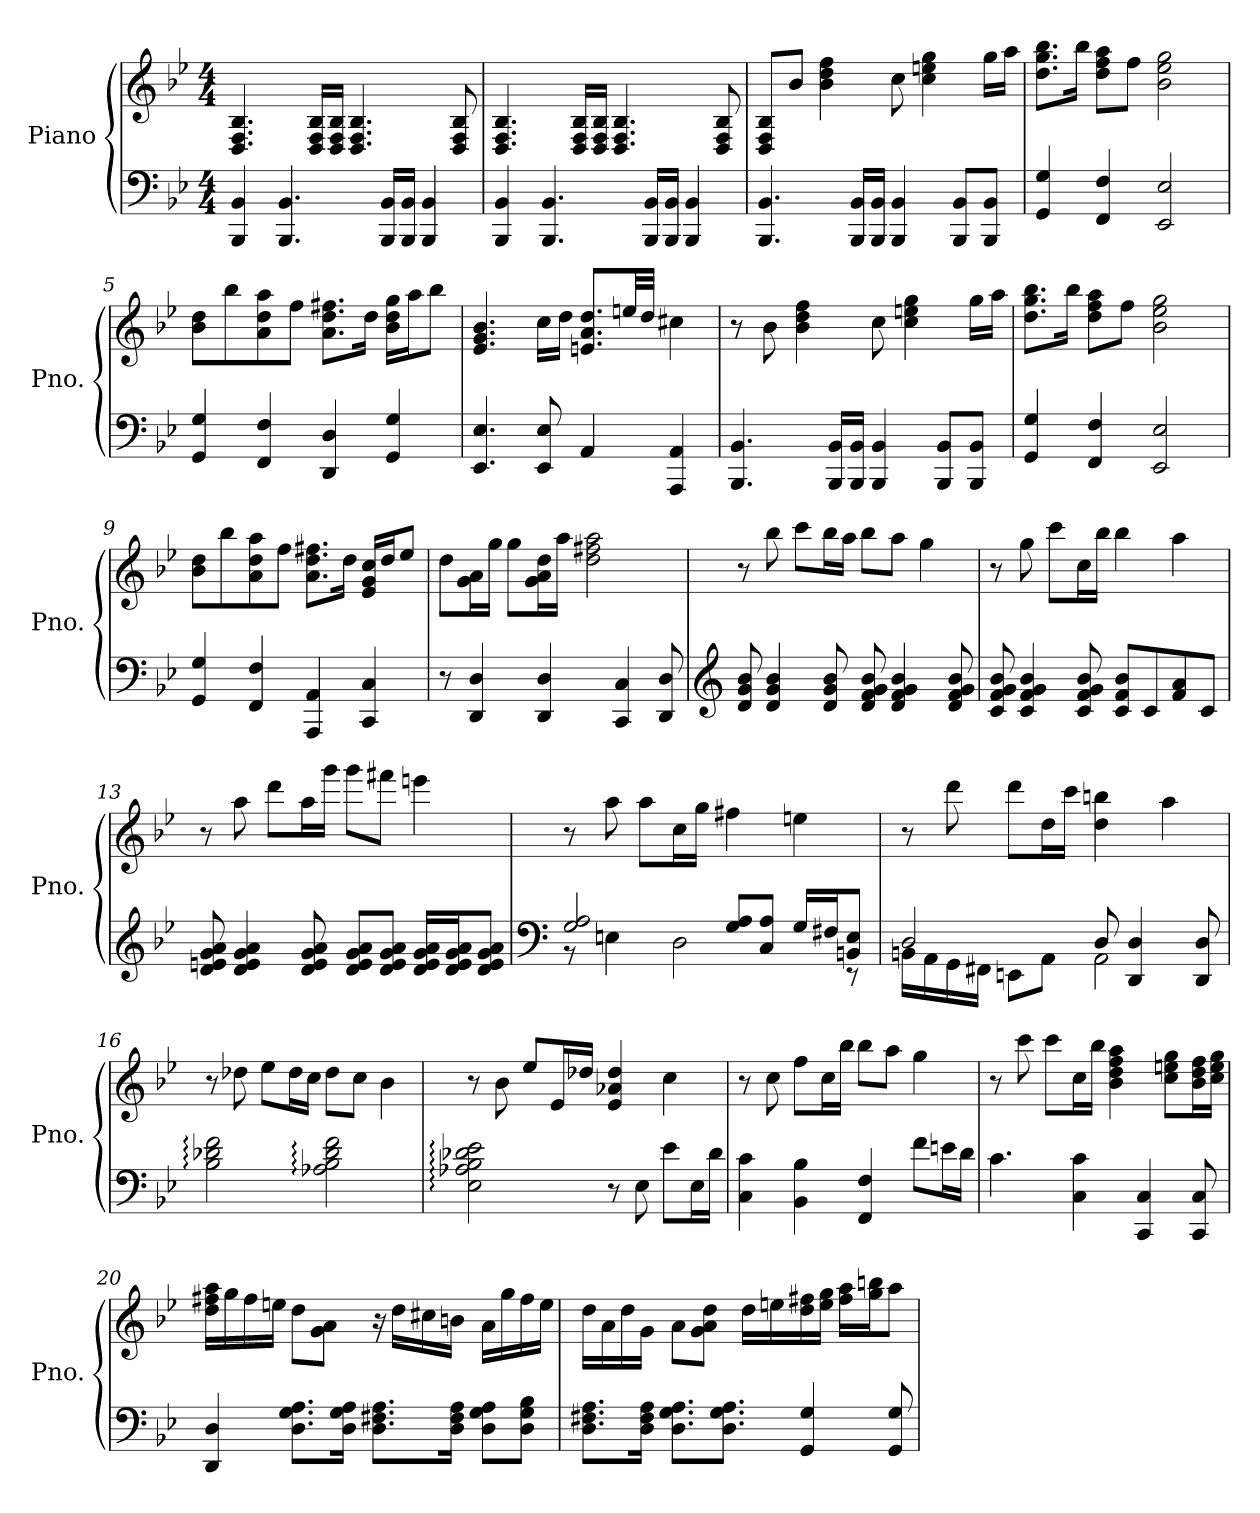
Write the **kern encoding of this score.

**kern	**kern
*part1	*part1
*staff2	*staff1
*I"Piano	*
*I'Pno.	*
*clefF4	*clefG2
*k[b-e-]	*k[b-e-]
*M4/4	*M4/4
*MM90	*MM90
=1	=1
4BBB-/ 4BB-/	4.D/ 4.F/ 4.B-/
4.BBB-/ 4.BB-/	.
.	16D/ 16F/ 16B-/LL
.	16D/ 16F/ 16B-/JJ
.	4.D/ 4.F/ 4.B-/
16BBB-/ 16BB-/LL	.
16BBB-/ 16BB-/JJ	.
4BBB-/ 4BB-/	.
.	8D/ 8F/ 8B-/
=2	=2
4BBB-/ 4BB-/	4.D/ 4.F/ 4.B-/
4.BBB-/ 4.BB-/	.
.	16D/ 16F/ 16B-/LL
.	16D/ 16F/ 16B-/JJ
.	4.D/ 4.F/ 4.B-/
16BBB-/ 16BB-/LL	.
16BBB-/ 16BB-/JJ	.
4BBB-/ 4BB-/	.
.	8D/ 8F/ 8B-/
=3	=3
4.BBB-/ 4.BB-/	8D/ 8F/ 8B-/L
.	8b-/J
.	4b-\ 4dd\ 4ff\
16BBB-/ 16BB-/LL	.
16BBB-/ 16BB-/JJ	.
4BBB-/ 4BB-/	8cc\
.	4cc\ 4een\ 4gg\
8BBB-/ 8BB-/L	.
8BBB-/ 8BB-/J	16gg\LL
.	16aa\JJ
=4	=4
4GG/ 4G/	8.dd\ 8.gg\ 8.bb-\L
.	16bb-\Jk
4FF/ 4F/	8dd\ 8ff\ 8aa\L
.	8ff\J
2EE-/ 2E-/	2b-\ 2ee-\ 2gg\
!!LO:LB:g=z
=5	=5
4GG/ 4G/	8b-\ 8dd\L
.	8bb-\
4FF/ 4F/	8a\ 8dd\ 8aa\
.	8ff\J
4DD/ 4D/	8.a\ 8.dd\ 8.ff#X\L
.	16dd\Jk
4GG/ 4G/	16b-\ 16dd\ 16gg\LL
.	16aa\J
.	8bb-\J
=6	=6
4.EE-/ 4.E-/	4.e-/ 4.g/ 4.b-/
8EE-/ 8E-/	16cc\LL
.	16dd\JJ
4AA/	8.en/ 8.a/ 8.dd/L
.	32een/LL
.	32dd/JJJ
4AAA/ 4AA/	4cc#X\
=7	=7
4.BBB-/ 4.BB-/	8r
.	8b-\
.	4b-\ 4dd\ 4ff\
16BBB-/ 16BB-/LL	.
16BBB-/ 16BB-/JJ	.
4BBB-/ 4BB-/	8cc\
.	4cc\ 4een\ 4gg\
8BBB-/ 8BB-/L	.
8BBB-/ 8BB-/J	16gg\LL
.	16aa\JJ
=8	=8
4GG/ 4G/	8.dd\ 8.gg\ 8.bb-\L
.	16bb-\Jk
4FF/ 4F/	8dd\ 8ff\ 8aa\L
.	8ff\J
2EE-/ 2E-/	2b-\ 2ee-\ 2gg\
!!LO:LB:g=z
=9	=9
4GG/ 4G/	8b-\ 8dd\L
.	8bb-\
4FF/ 4F/	8a\ 8dd\ 8aa\
.	8ff\J
4AAA/ 4AA/	8.a\ 8.dd\ 8.ff#X\L
.	16dd\Jk
4CC/ 4C/	16e-/ 16g/ 16cc/LL
.	16dd/J
.	8ee-/J
=10	=10
8r	8dd\L
4DD/ 4D/	16g\ 16a\L
.	16gg\JJ
.	8gg\L
4DD/ 4D/	16g\ 16a\ 16dd\L
.	16aa\JJ
.	2dd\ 2ff#X\ 2aa\
4CC/ 4C/	.
8DD/ 8D/	.
=11	=11
*clefG2	*
8d/ 8g/ 8b-/	8r
4d/ 4g/ 4b-/	8bb-\
.	8ccc\L
8d/ 8g/ 8b-/	16bb-\L
.	16aa\JJ
8d/ 8f/ 8g/ 8b-/	8bb-\L
4d/ 4f/ 4g/ 4b-/	8aa\J
.	4gg\
8d/ 8f/ 8g/ 8b-/	.
!!LO:LB:g=z
=12	=12
8c/ 8f/ 8g/ 8b-/	8r
4c/ 4f/ 4g/ 4b-/	8gg\
.	8ccc\L
8c/ 8f/ 8g/ 8b-/	16cc\L
.	16bb-\JJ
8c/ 8f/ 8b-/L	4bb-\
8c/	.
8f/ 8a/	4aa\
8c/J	.
=13	=13
8d/ 8en/ 8g/ 8a/	8r
4d/ 4e/ 4g/ 4a/	8aa\
.	8ddd\L
8d/ 8e/ 8g/ 8a/	16aa\L
.	16ggg\JJ
8d/ 8e/ 8g/ 8a/L	8ggg\L
8d/ 8e/ 8g/ 8a/J	8fff#X\J
16d/ 16e/ 16g/ 16a/LL	4eeen\
16d/ 16e/ 16g/ 16a/J	.
8d/ 8e/ 8g/ 8a/J	.
=14	=14
*clefF4	*
*^	*
2G/ 2A/	8r	8r
.	4En\	8aa\
.	.	8aa\L
.	2D\	16cc\L
.	.	16gg\JJ
8G/ 8A/L	.	4ff#X\
8C/ 8A/J	.	.
16G/LL	.	4een\
16F#X/J	.	.
8BBn/ 8E/J	8r	.
!!LO:LB:g=z
=15	=15	=15
2D/	16BBn\LL	8r
.	16AA\	.
.	16GG\	8ddd\
.	16FF#X\JJ	.
.	8EEn\L	8ddd\L
.	8AA\J	16dd\L
.	.	16ccc\JJ
8D/	2AA\	4dd\ 4bbn\
4DD/ 4D/	.	.
.	.	4aa\
8DD/ 8D/	.	.
*v	*v	*
=16	=16
2B-\: 2d-X\: 2f\:	8r
.	8dd-X\
.	8ee-\L
.	16dd-\L
.	16cc\JJ
2A-X\: 2B-\: 2d-\: 2f\:	8dd-\L
.	8cc\J
.	4b-\
=17	=17
2E-\: 2A-X\: 2B-\: 2d-X\: 2e-\:	8r
.	8b-\
.	8ee-/L
.	16e-/L
.	16dd-X/JJ
8r	4e-/ 4a-X/ 4dd-/
8E-\	.
8e-\L	4cc\
16E-\L	.
16d-\JJ	.
!!LO:PB:g=z
=18	=18
4C\ 4c\	8r
.	8cc\
4BB-\ 4B-\	8ff\L
.	16cc\L
.	16bb-\JJ
4FF/ 4F/	8bb-\L
.	8aa\J
8f\L	4gg\
16en\L	.
16d\JJ	.
=19	=19
4.c\	8r
.	8ccc\
.	8ccc\L
4C\ 4c\	16cc\L
.	16bb-\JJ
.	4b-\ 4dd\ 4ff\ 4aa\
4CC/ 4C/	.
.	8cc\ 8een\ 8gg\L
8CC/ 8C/	16b-\ 16dd\ 16ff\L
.	16cc\ 16ee\ 16gg\JJ
=20	=20
4DD/ 4D/	16dd\ 16ff#X\ 16aa\LL
.	16gg\
.	16ff#\
.	16een\JJ
8.D\ 8.G\ 8.A\L	8dd\L
.	8g\ 8a\J
16D\ 16G\ 16A\Jk	.
8.D\ 8.F#X\ 8.A\L	16r
.	16dd\LL
.	16cc#X\
16D\ 16F#\ 16A\Jk	16bn\JJ
8D\ 8G\ 8A\L	16a\LL
.	16gg\
8D\ 8G\ 8B-\J	16ff#\
.	16ee\JJ
!!LO:LB:g=z
=21	=21
8.D\ 8.F#X\ 8.A\L	16dd\LL
.	16a\
.	16dd\
16D\ 16F#\ 16A\Jk	16g\JJ
8.D\ 8.G\ 8.A\L	8a\L
.	8g\ 8a\ 8dd\J
8.D\ 8.G\ 8.A\J	.
.	16dd\LL
.	16een\
4GG/ 4G/	16dd\ 16ff#X\
.	16ee\ 16gg\JJ
.	16ff#\ 16aa\LL
.	16gg\ 16bbn\J
8GG/ 8G/	8aa\J
=	=
*-	*-
